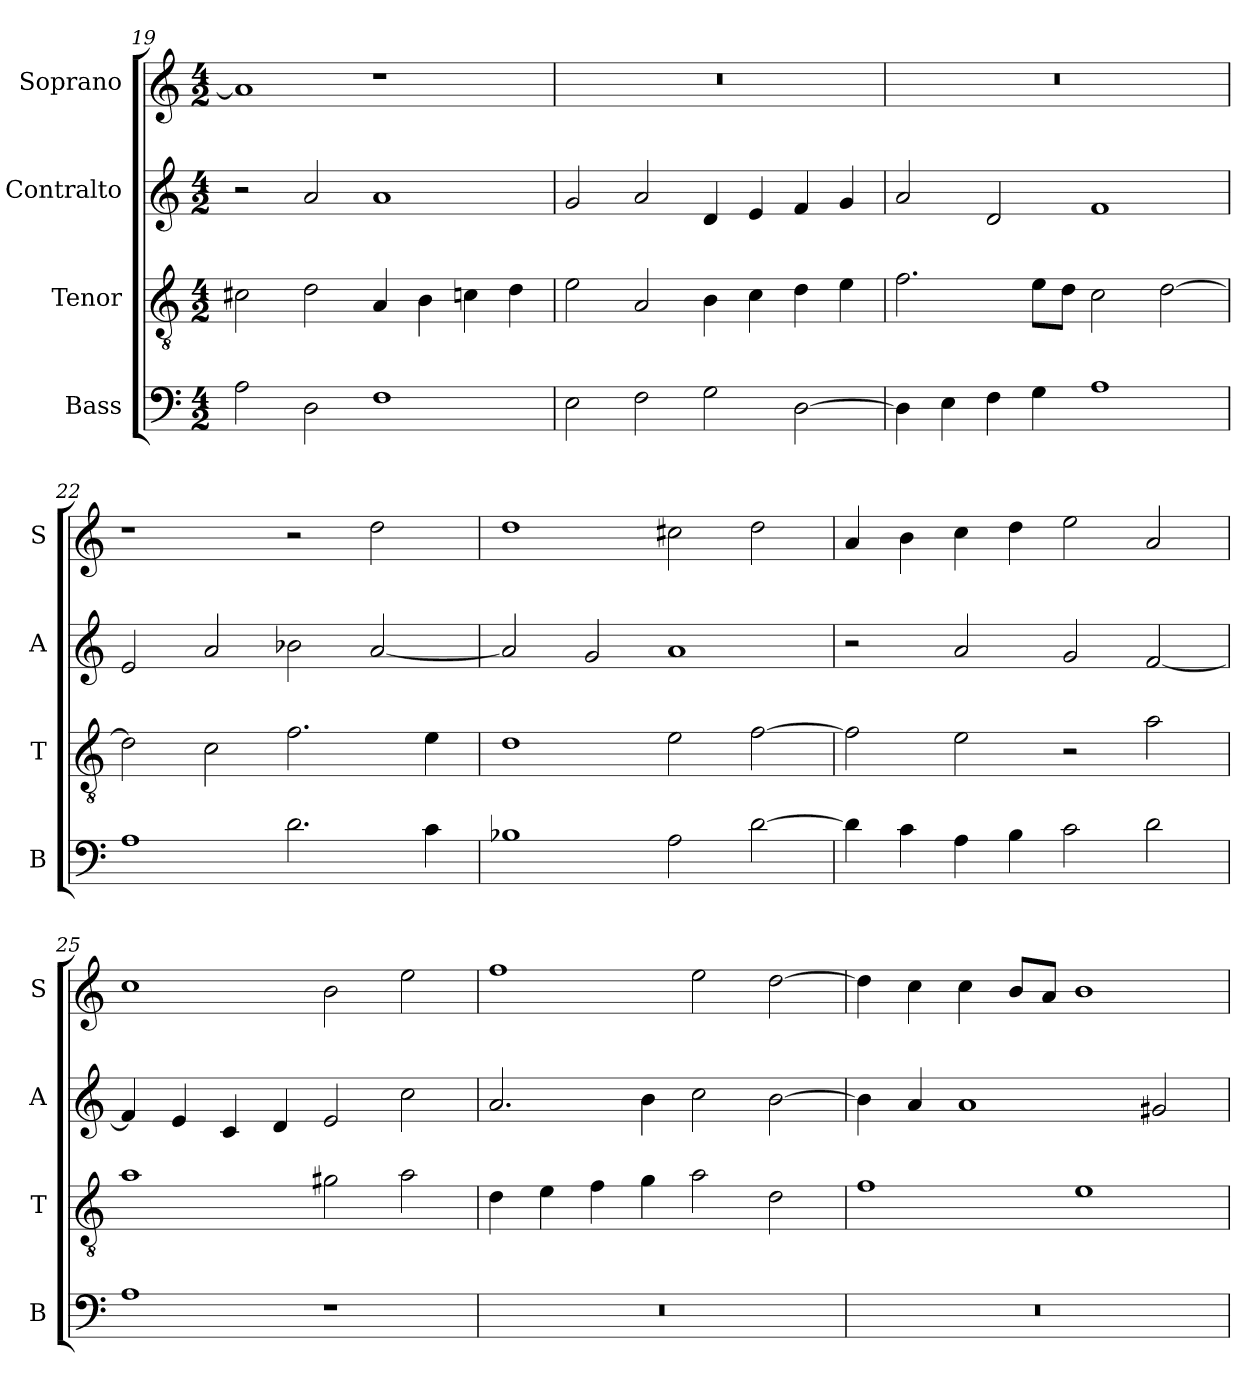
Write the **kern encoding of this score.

**kern	**kern	**kern	**kern
*part4	*part3	*part2	*part1
*staff4	*staff3	*staff2	*staff1
*I"Bass	*I"Tenor	*I"Contralto	*I"Soprano
*I'B	*I'T	*I'A	*I'S
*clefF4	*clefGv2	*clefG2	*clefG2
*k[]	*k[]	*k[]	*k[]
*D:dor	*D:dor	*D:dor	*D:dor
*M4/2	*M4/2	*M4/2	*M4/2
=19	=19	=19	=19
2A	2c#X	2r	1a]
2D	2d	2a	.
1F	4A	1a	1r
.	4B	.	.
.	4cn	.	.
.	4d	.	.
=20	=20	=20	=20
2E	2e	2g	0r
2F	2A	2a	.
2G	4B	4d	.
.	4c	4e	.
[2D	4d	4f	.
.	4e	4g	.
=21	=21	=21	=21
4D]	2.f	2a	0r
4E	.	.	.
4F	.	2d	.
4G	8e\L	.	.
.	8d\J	.	.
1A	2c	1f	.
.	[2d	.	.
=22	=22	=22	=22
1A	2d]	2e	1r
.	2c	2a	.
2.d	2.f	2b-X	2r
.	.	[2a	2dd
4c	4e	.	.
=23	=23	=23	=23
1B-X	1d	2a]	1dd
.	.	2g	.
2A	2e	1a	2cc#X
[2d	[2f	.	2dd
=24	=24	=24	=24
4d]	2f]	2r	4a
4c	.	.	4b
4A	2e	2a	4cc
4B	.	.	4dd
2c	2r	2g	2ee
2d	2a	[2f	2a
=25	=25	=25	=25
1A	1a	4f]	1cc
.	.	4e	.
.	.	4c	.
.	.	4d	.
1r	2g#X	2e	2b
.	2a	2cc	2ee
=26	=26	=26	=26
0r	4d	2.a	1ff
.	4e	.	.
.	4f	.	.
.	4g	4b	.
.	2a	2cc	2ee
.	2d	[2b	[2dd
=27	=27	=27	=27
0r	1f	4b]	4dd]
.	.	4a	4cc
.	.	1a	4cc
.	.	.	8b/L
.	.	.	8a/J
.	1e	.	1b
.	.	2g#X	.
=	=	=	=
*-	*-	*-	*-
